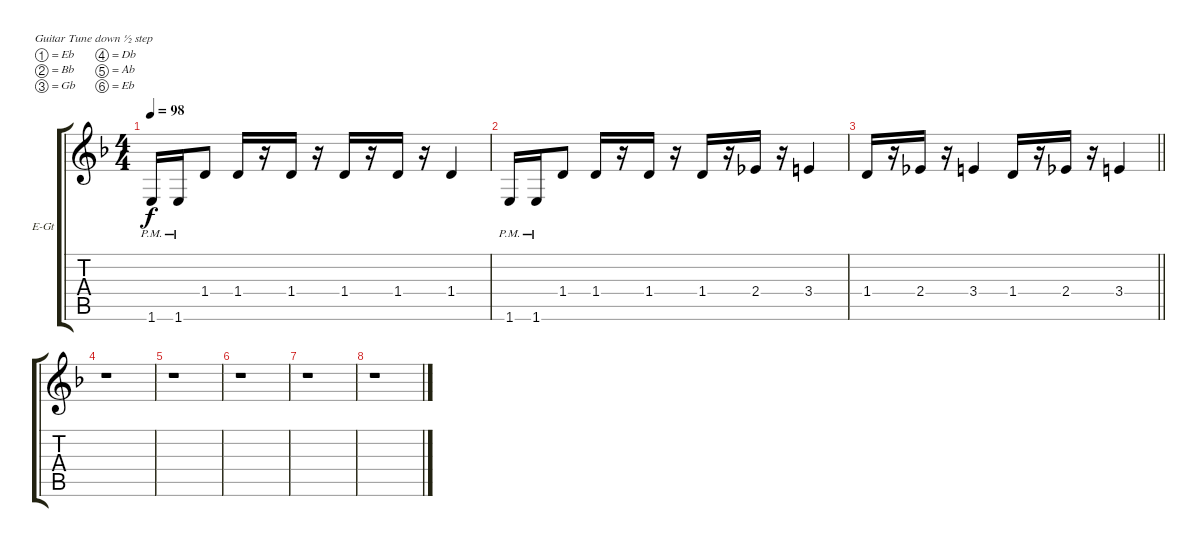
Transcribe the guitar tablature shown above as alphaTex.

\bracketExtendMode groupsimilarinstruments
\firstSystemTrackNameOrientation horizontal
\otherSystemsTrackNameOrientation horizontal
\track ("Untitled" "E-Gt") {instrument distortionguitar}
\staff {score tabs}
\tuning (Eb4 Bb3 Gb3 Db3 Ab2 Eb2)
\ts (4 4)
\tempo 98
\clef g2
\ks f
1.6{pm}.16{dy f} 1.6{pm}.16 1.4.8 1.4.16 r.16 1.4.16 r.16 1.4.16 r.16 1.4.16 r.16 1.4.4 |
1.6{pm}.16 1.6{pm}.16 1.4.8 1.4.16 r.16 1.4.16 r.16 1.4.16 r.16 2.4.16 r.16 3.4.4 |
\barLineRight lightlight
1.4.16 r.16 2.4.16 r.16 3.4.4 1.4.16 r.16 2.4.16 r.16 3.4.4 |
r.1 |
r.1 |
r.1 |
r.1 |
r.1
